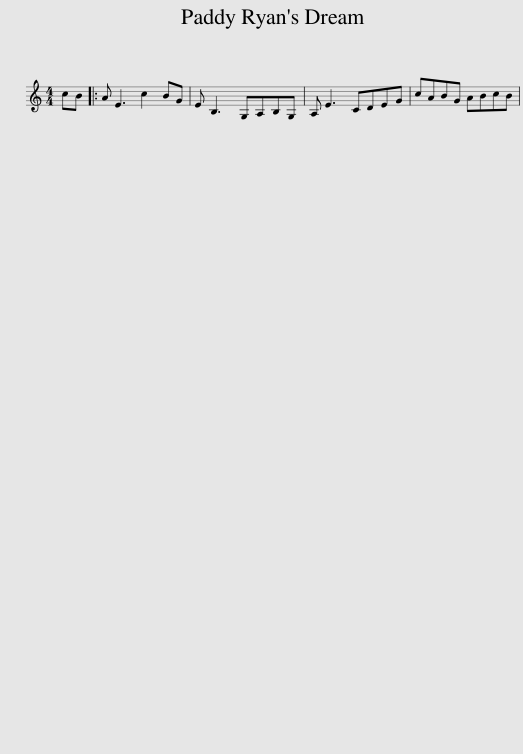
X:1
L:1/8
M:4/4
I:linebreak $
K:C
V:1 treble
V:1
 cB |: A E3 c2 BG | E B,3 G,A,B,G, | A, E3 CDEG | cABG ABcB | %5
